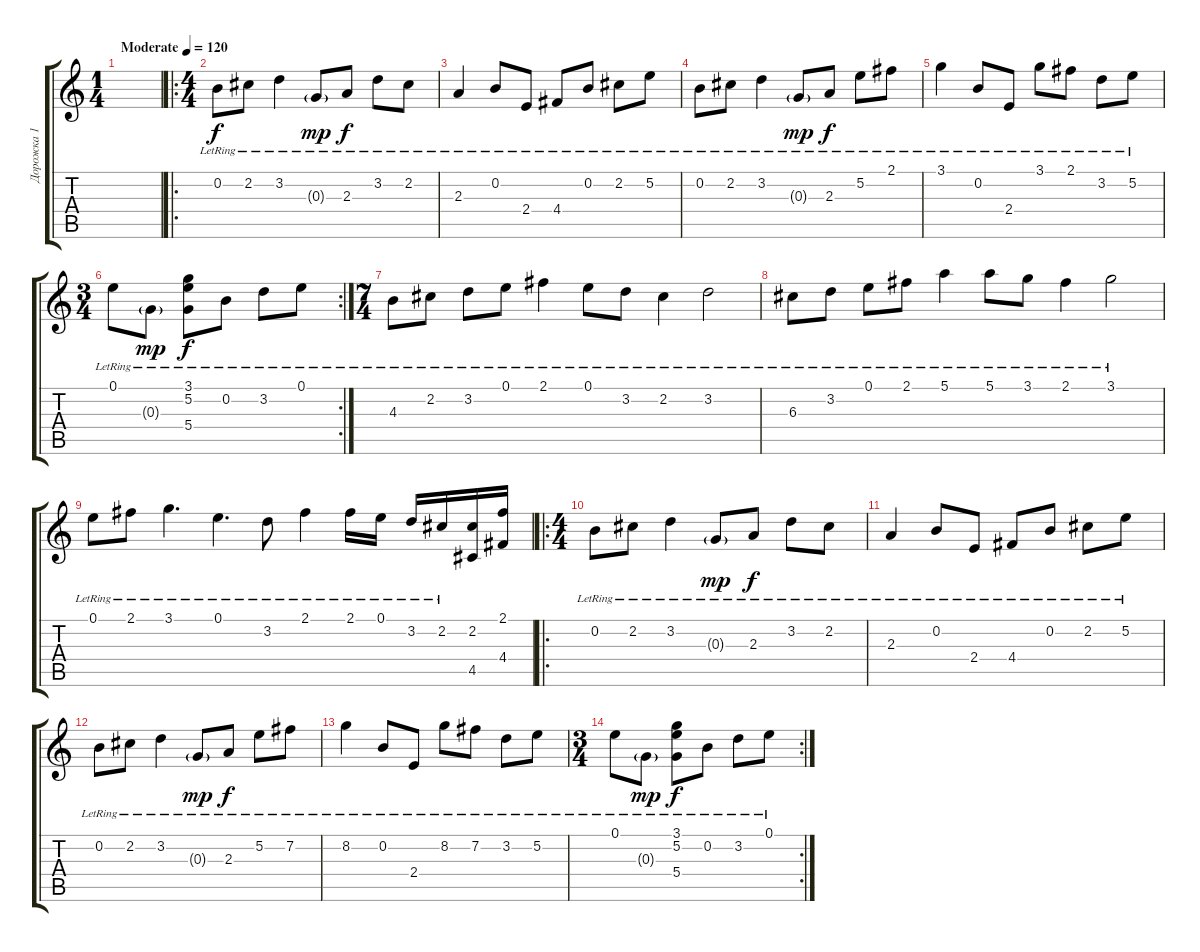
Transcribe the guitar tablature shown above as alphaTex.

\track ("Дорожка 1" "Дорожка 1") {instrument acousticguitarsteel}
\staff {score tabs}
\tuning (E4 B3 G3 D3 A2 E2) {hide}
\ts (1 4)
\tempo (120 "Moderate")
\clef g2
\ks c
|
\ro
\ts (4 4)
0.2{lr}.8 2.2{lr}.8 3.2{lr}.4 0.3{g lr}.8{dy mp} 2.3{lr}.8{dy f} 3.2{lr}.8 2.2{lr}.8 |
2.3{lr}.4 0.2{lr}.8 2.4{lr}.8 4.4{lr}.8 0.2{lr}.8 2.2{lr}.8 5.2{lr}.8 |
0.2{lr}.8 2.2{lr}.8 3.2{lr}.4 0.3{g lr}.8{dy mp} 2.3{lr}.8{dy f} 5.2{lr}.8 2.1{lr}.8 |
3.1{lr}.4 0.2{lr}.8 2.4{lr}.8 3.1{lr}.8 2.1{lr}.8 3.2{lr}.8 5.2{lr}.8 |
\rc 2
\ts (3 4)
0.1{lr}.8 0.3{g lr}.8{dy mp} (3.1{lr} 5.2{lr} 5.4{lr}).8{dy f} 0.2{lr}.8 3.2{lr}.8 0.1{lr}.8 |
\ts (7 4)
4.3{lr}.8 2.2{lr}.8 3.2{lr}.8 0.1{lr}.8 2.1{lr}.4 0.1{lr}.8 3.2{lr}.8 2.2{lr}.4 3.2{lr}.2 |
6.3{lr}.8 3.2{lr}.8 0.1{lr}.8 2.1{lr}.8 5.1{lr}.4 5.1{lr}.8 3.1{lr}.8 2.1{lr}.4 3.1{lr}.2 |
0.1{lr}.8 2.1{lr}.8 3.1{lr}.4{d} 0.1{lr}.4{d} 3.2{lr}.8 2.1{lr}.4 2.1{lr}.16 0.1{lr}.16 3.2{lr}.16 2.2{lr}.16 (2.2 4.5).16 (2.1 4.4).16 |
\ro
\ts (4 4)
0.2{lr}.8 2.2{lr}.8 3.2{lr}.4 0.3{g lr}.8{dy mp} 2.3{lr}.8{dy f} 3.2{lr}.8 2.2{lr}.8 |
2.3{lr}.4 0.2{lr}.8 2.4{lr}.8 4.4{lr}.8 0.2{lr}.8 2.2{lr}.8 5.2{lr}.8 |
0.2{lr}.8 2.2{lr}.8 3.2{lr}.4 0.3{g lr}.8{dy mp} 2.3{lr}.8{dy f} 5.2{lr}.8 7.2{lr}.8 |
8.2{lr}.4 0.2{lr}.8 2.4{lr}.8 8.2{lr}.8 7.2{lr}.8 3.2{lr}.8 5.2{lr}.8 |
\rc 2
\ts (3 4)
0.1{lr}.8 0.3{g lr}.8{dy mp} (3.1{lr} 5.2{lr} 5.4{lr}).8{dy f} 0.2{lr}.8 3.2{lr}.8 0.1{lr}.8
